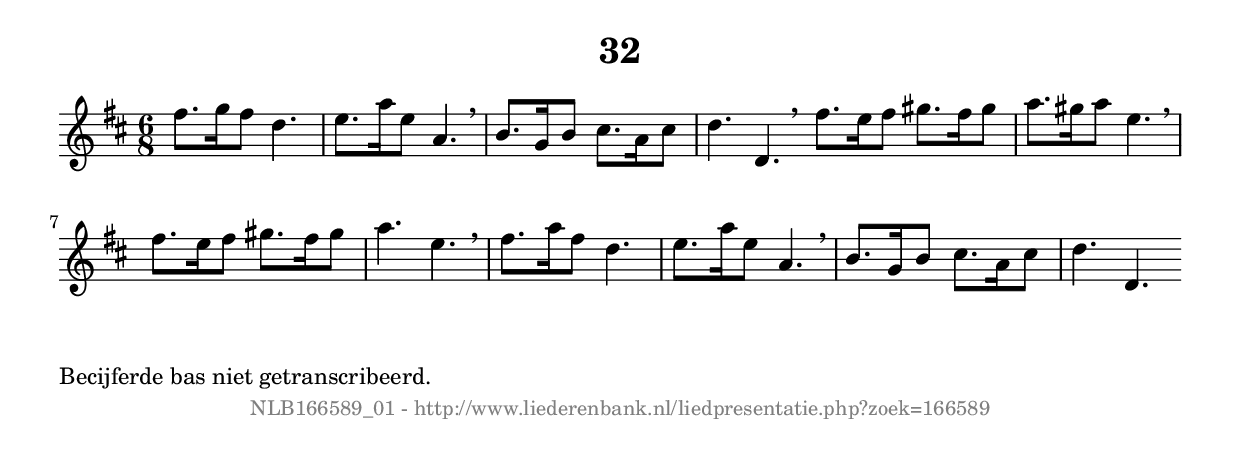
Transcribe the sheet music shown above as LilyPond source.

%
% produced by wce2krn 1.64 (7 June 2014)
%
\version"2.16"
#(append! paper-alist '(("long" . (cons (* 210 mm) (* 2000 mm)))))
#(set-default-paper-size "long")
sb = {\breathe}
mBreak = {\breathe }
bBreak = {\breathe }
x = {\once\override NoteHead #'style = #'cross }
gl=\glissando
itime={\override Staff.TimeSignature #'stencil = ##f }
ficta = {\once\set suggestAccidentals = ##t}
fine = {\once\override Score.RehearsalMark #'self-alignment-X = #1 \mark \markup {\italic{Fine}}}
dc = {\once\override Score.RehearsalMark #'self-alignment-X = #1 \mark \markup {\italic{D.C.}}}
dcf = {\once\override Score.RehearsalMark #'self-alignment-X = #1 \mark \markup {\italic{D.C. al Fine}}}
dcc = {\once\override Score.RehearsalMark #'self-alignment-X = #1 \mark \markup {\italic{D.C. al Coda}}}
ds = {\once\override Score.RehearsalMark #'self-alignment-X = #1 \mark \markup {\italic{D.S.}}}
dsf = {\once\override Score.RehearsalMark #'self-alignment-X = #1 \mark \markup {\italic{D.S. al Fine}}}
dsc = {\once\override Score.RehearsalMark #'self-alignment-X = #1 \mark \markup {\italic{D.S. al Coda}}}
pv = {\set Score.repeatCommands = #'((volta "1"))}
sv = {\set Score.repeatCommands = #'((volta "2"))}
tv = {\set Score.repeatCommands = #'((volta "3"))}
qv = {\set Score.repeatCommands = #'((volta "4"))}
xv = {\set Score.repeatCommands = #'((volta #f))}
\header{ tagline = ""
title = "32"
}
\score {{
\key d \major
\relative g'
{
\set melismaBusyProperties = #'()
\time 6/8
\tempo 4=120
\override Score.MetronomeMark #'transparent = ##t
\override Score.RehearsalMark #'break-visibility = #(vector #t #t #f)
fis'8. g16 fis8 d4. e8. a16 e8 a,4. \sb b8. g16 b8 cis8. a16 cis8 d4. d, \bar ":|:" \bBreak
fis'8. e16 fis8 gis8. fis16 gis8 a8. gis16 a8 e4.\sb fis8. e16 fis8 gis8. fis16 gis8 a4. e \mBreak \bar "|"
fis8. a16 fis8 d4. e8. a16 e8 a,4. \sb b8. g16 b8 cis8. a16 cis8 d4. d, \bar ":|:"
 }}
 \midi { }
 \layout {
            indent = 0.0\cm
}
}
\markup { \wordwrap-string #" 
Becijferde bas niet getranscribeerd.
"}
\markup { \vspace #0 } \markup { \with-color #grey \fill-line { \center-column { \smaller "NLB166589_01 - http://www.liederenbank.nl/liedpresentatie.php?zoek=166589" } } }
